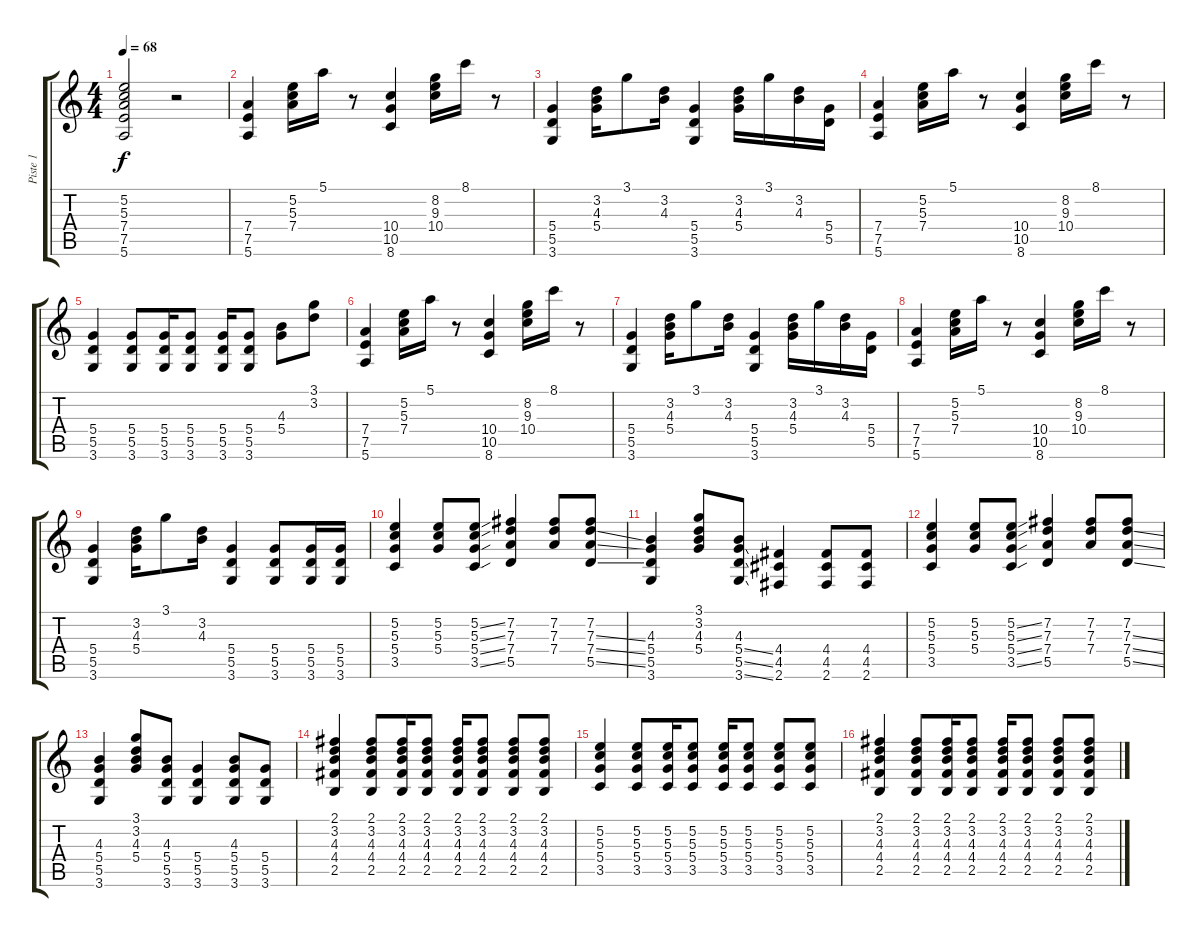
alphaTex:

\track ("Piste 1" "Piste 1") {instrument acousticguitarnylon}
\staff {score tabs}
\tuning (E4 B3 G3 D3 A2 E2) {hide}
\ts (4 4)
\tempo 68
\clef g2
\ks c
(5.2 5.3 7.4 7.5 5.6).2{dy f} r.2 |
(7.4 7.5 5.6).4 (5.2 5.3 7.4).16 5.1.16 r.8 (10.4 10.5 8.6).4 (8.2 9.3 10.4).16 8.1.16 r.8 |
(5.4 5.5 3.6).4 (3.2 4.3 5.4).16 3.1.8 (3.2 4.3).16 (5.4 5.5 3.6).4 (3.2 4.3 5.4).16 3.1.16 (3.2 4.3).16 (5.4 5.5).16 |
(7.4 7.5 5.6).4 (5.2 5.3 7.4).16 5.1.16 r.8 (10.4 10.5 8.6).4 (8.2 9.3 10.4).16 8.1.16 r.8 |
(5.4 5.5 3.6).4 (5.4 5.5 3.6).8 (5.4 5.5 3.6).16 (5.4 5.5 3.6).8 (5.4 5.5 3.6).16 (5.4 5.5 3.6).8 (4.3 5.4).8 (3.1 3.2).8 |
(7.4 7.5 5.6).4 (5.2 5.3 7.4).16 5.1.16 r.8 (10.4 10.5 8.6).4 (8.2 9.3 10.4).16 8.1.16 r.8 |
(5.4 5.5 3.6).4 (3.2 4.3 5.4).16 3.1.8 (3.2 4.3).16 (5.4 5.5 3.6).4 (3.2 4.3 5.4).16 3.1.16 (3.2 4.3).16 (5.4 5.5).16 |
(7.4 7.5 5.6).4 (5.2 5.3 7.4).16 5.1.16 r.8 (10.4 10.5 8.6).4 (8.2 9.3 10.4).16 8.1.16 r.8 |
(5.4 5.5 3.6).4 (3.2 4.3 5.4).16 3.1.8 (3.2 4.3).16 (5.4 5.5 3.6).4 (5.4 5.5 3.6).8 (5.4 5.5 3.6).16 (5.4 5.5 3.6).16 |
(5.2 5.3 5.4 3.5).4 (5.2 5.3 5.4).8 (5.2{ss} 5.3{ss} 5.4{ss} 3.5{ss}).8 (7.2 7.3 7.4 5.5).4 (7.2 7.3 7.4).8 (7.2 7.3{ss} 7.4{ss} 5.5{ss}).8 |
(4.3 5.4 5.5 3.6).4 (3.1 3.2 4.3 5.4).8 (4.3 5.4{ss} 5.5{ss} 3.6{ss}).8 (4.4 4.5 2.6).4 (4.4 4.5 2.6).8 (4.4 4.5 2.6).8 |
(5.2 5.3 5.4 3.5).4 (5.2 5.3 5.4).8 (5.2{ss} 5.3{ss} 5.4{ss} 3.5{ss}).8 (7.2 7.3 7.4 5.5).4 (7.2 7.3 7.4).8 (7.2 7.3{ss} 7.4{ss} 5.5{ss}).8 |
(4.3 5.4 5.5 3.6).4 (3.1 3.2 4.3 5.4).8 (4.3 5.4 5.5 3.6).8 (5.4 5.5 3.6).4 (4.3 5.4 5.5 3.6).8 (5.4 5.5 3.6).8 |
(2.1 3.2 4.3 4.4 2.5).4 (2.1 3.2 4.3 4.4 2.5).8 (2.1 3.2 4.3 4.4 2.5).16 (2.1 3.2 4.3 4.4 2.5).8 (2.1 3.2 4.3 4.4 2.5).16 (2.1 3.2 4.3 4.4 2.5).8 (2.1 3.2 4.3 4.4 2.5).8 (2.1 3.2 4.3 4.4 2.5).8 |
(5.2 5.3 5.4 3.5).4 (5.2 5.3 5.4 3.5).8 (5.2 5.3 5.4 3.5).16 (5.2 5.3 5.4 3.5).8 (5.2 5.3 5.4 3.5).16 (5.2 5.3 5.4 3.5).8 (5.2 5.3 5.4 3.5).8 (5.2 5.3 5.4 3.5).8 |
(2.1 3.2 4.3 4.4 2.5).4 (2.1 3.2 4.3 4.4 2.5).8 (2.1 3.2 4.3 4.4 2.5).16 (2.1 3.2 4.3 4.4 2.5).8 (2.1 3.2 4.3 4.4 2.5).16 (2.1 3.2 4.3 4.4 2.5).8 (2.1 3.2 4.3 4.4 2.5).8 (2.1 3.2 4.3 4.4 2.5).8
